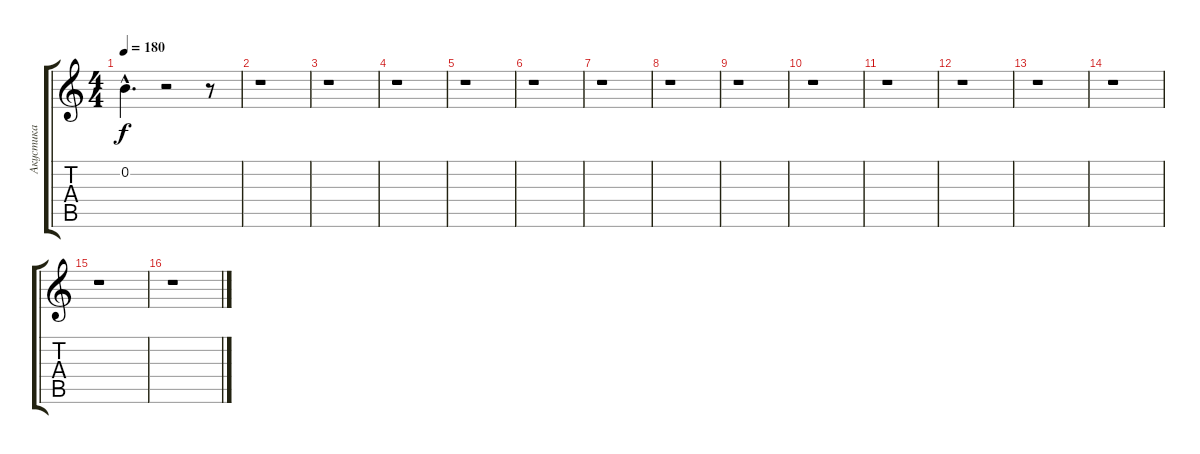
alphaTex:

\track ("Акустика" "Акустика") {instrument electricguitarclean}
\staff {score tabs}
\tuning (E4 B3 G3 D3 A2 E2) {hide}
\ts (4 4)
\tempo 180
\clef g2
\ks c
0.2{hac t}.4{d dy f} r.2 r.8 |
r.1 |
r.1 |
r.1 |
r.1 |
r.1 |
r.1 |
r.1 |
r.1 |
r.1 |
r.1 |
r.1 |
r.1 |
r.1 |
r.1 |
r.1
